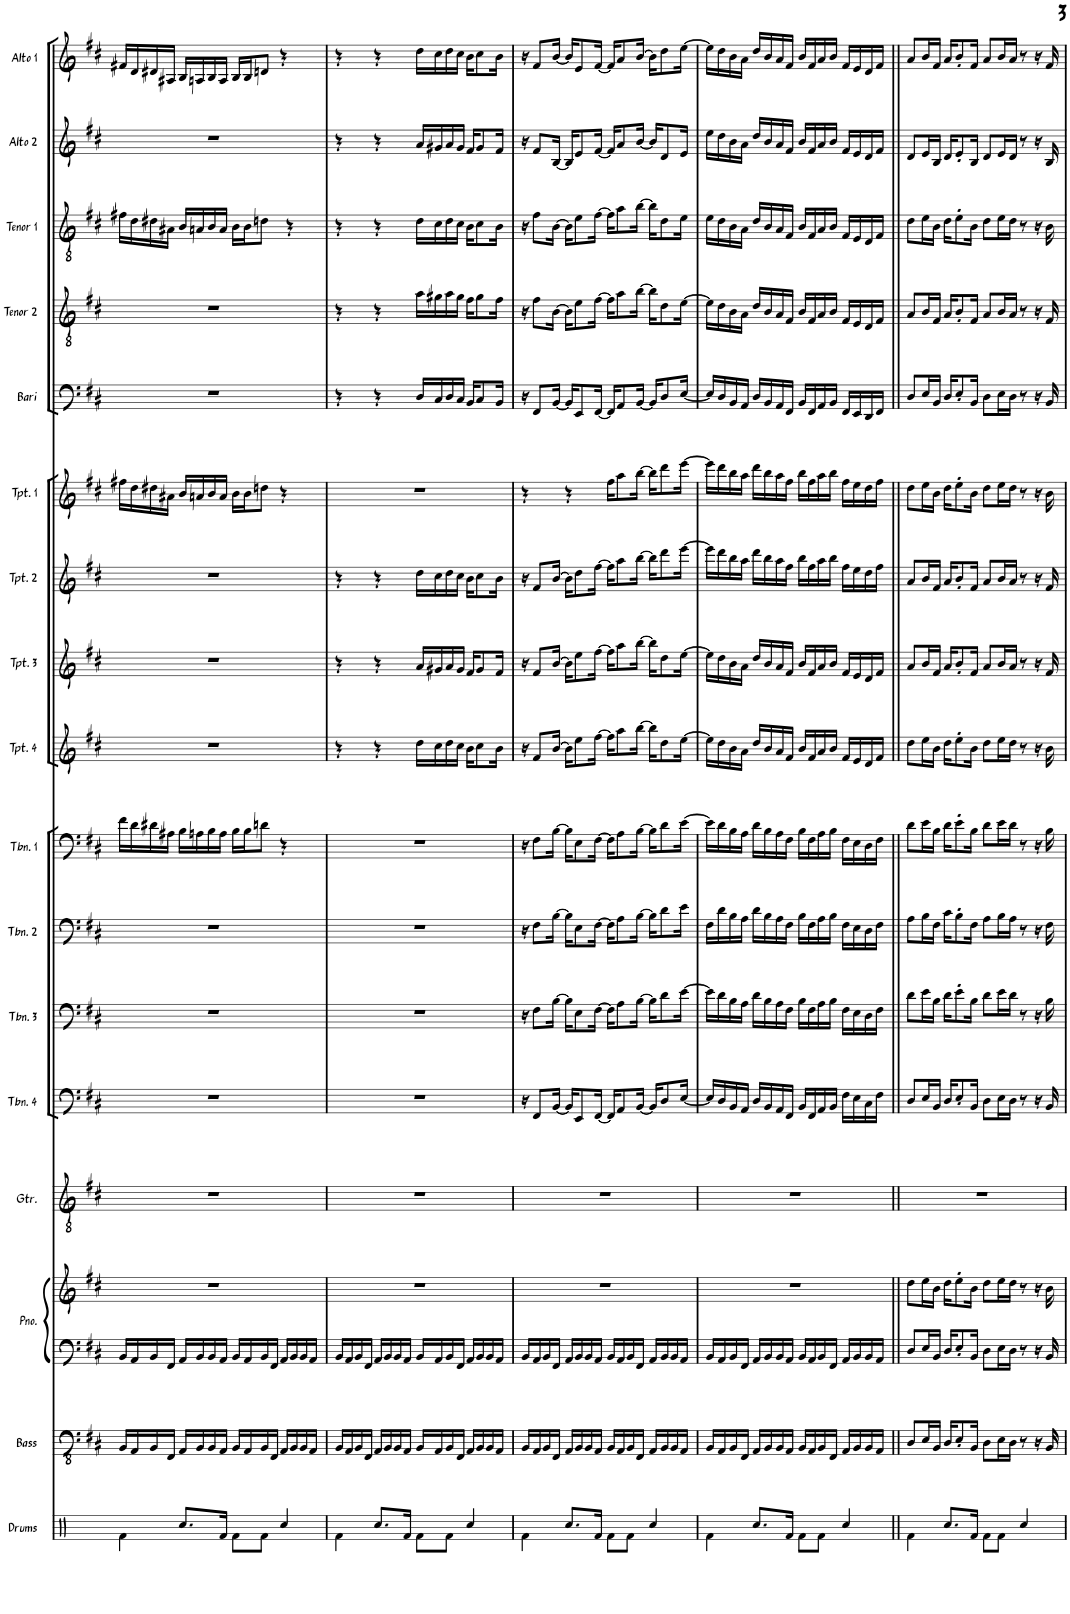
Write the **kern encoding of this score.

**kern	**kern	**kern	**kern	**kern	**kern	**kern	**kern	**kern	**kern	**kern	**kern	**kern	**kern	**kern	**kern	**kern	**kern
*part17	*part16	*part15	*part15	*part14	*part13	*part12	*part11	*part10	*part9	*part8	*part7	*part6	*part5	*part4	*part3	*part2	*part1
*staff18	*staff17	*staff16	*staff15	*staff14	*staff13	*staff12	*staff11	*staff10	*staff9	*staff8	*staff7	*staff6	*staff5	*staff4	*staff3	*staff2	*staff1
*I"Drums	*I"Bass	*I"Piano	*	*I"Guitar	*I"Trombone 4	*I"Trombone 3	*I"Trombone 2	*I"Trombone 1	*I"Trumpet 4	*I"Trumpet 3	*I"Trumpet 2	*I"Trumpet 1	*I"Bari Sax	*I"Tenor Sax 2	*I"Tenor Sax 1	*I"Alto Sax 2	*I"Alto Sax 1
*I'Drums	*I'Bass	*I'Pno.	*	*I'Gtr.	*I'Tbn. 4	*I'Tbn. 3	*I'Tbn. 2	*I'Tbn. 1	*I'Tpt. 4	*I'Tpt. 3	*I'Tpt. 2	*I'Tpt. 1	*I'Bari	*I'Tenor 2	*I'Tenor 1	*I'Alto 2	*I'Alto 1
!!LO:PB:g=z
*clefX	*clefFv4	*clefF4	*clefG2	*clefGv2	*clefF4	*clefF4	*clefF4	*clefF4	*clefG2	*clefG2	*clefG2	*clefG2	*clefF4	*clefGv2	*clefGv2	*clefG2	*clefG2
*	*	*	*	*	*	*	*	*	*ITrd1c2	*ITrd1c2	*ITrd1c2	*ITrd1c2	*ITrd12c21	*ITrd8c14	*ITrd8c14	*ITrd5c9	*ITrd5c9
*k[]	*k[f#c#]	*k[f#c#]	*k[f#c#]	*k[f#c#]	*k[f#c#]	*k[f#c#]	*k[f#c#]	*k[f#c#]	*k[f#c#]	*k[f#c#]	*k[f#c#]	*k[f#c#]	*k[f#c#]	*k[f#c#]	*k[f#c#]	*k[f#c#]	*k[f#c#]
*M4/4	*M4/4	*M4/4	*M4/4	*M4/4	*M4/4	*M4/4	*M4/4	*M4/4	*M4/4	*M4/4	*M4/4	*M4/4	*M4/4	*M4/4	*M4/4	*M4/4	*M4/4
=10	=10	=10	=10	=10	=10	=10	=10	=10	=10	=10	=10	=10	=10	=10	=10	=10	=10
4Rf\	16BBB/LL	16BB/LL	1r	1r	1r	1r	1r	16f#\LL	1r	1r	1r	16ff#X\LL	1r	1r	16f#X\LL	1r	16f#X/LL
.	16AAA/	16AA/	.	.	.	.	.	16d\	.	.	.	16dd\	.	.	16d\	.	16d/
.	16BBB/	16BB/	.	.	.	.	.	16d#X\	.	.	.	16dd#X\	.	.	16d#X\	.	16d#X/
.	16FFF#/JJ	16FF#/JJ	.	.	.	.	.	16A#X\JJ	.	.	.	16a#X\JJ	.	.	16A#X\JJ	.	16A#X/JJ
8.Rcc/L	16AAA/LL	16AA/LL	.	.	.	.	.	16B\LL	.	.	.	16b/LL	.	.	16B/LL	.	16B/LL
.	16BBB/	16BB/	.	.	.	.	.	16An\	.	.	.	16an/	.	.	16An/	.	16An/
.	16BBB/	16BB/	.	.	.	.	.	16B\	.	.	.	16b/	.	.	16B/	.	16B/
16Rf/Jk	16AAA/JJ	16AA/JJ	.	.	.	.	.	16A\JJ	.	.	.	16a/JJ	.	.	16A/JJ	.	16A/JJ
8Rf\L	16BBB/LL	16BB/LL	.	.	.	.	.	16B\LL	.	.	.	16b\LL	.	.	16B\LL	.	16B/LL
.	16AAA/	16AA/	.	.	.	.	.	16B\J	.	.	.	16b\J	.	.	16B\J	.	16B/J
8Rf\J	16BBB/	16BB/	.	.	.	.	.	8dn\J	.	.	.	8ddn\J	.	.	8dn\J	.	8dn/J
.	16FFF#/JJ	16FF#/JJ	.	.	.	.	.	.	.	.	.	.	.	.	.	.	.
4Rcc/	16AAA/LL	16AA/LL	.	.	.	.	.	4r	.	.	.	4r	.	.	4r	.	4r
.	16BBB/	16BB/	.	.	.	.	.	.	.	.	.	.	.	.	.	.	.
.	16BBB/	16BB/	.	.	.	.	.	.	.	.	.	.	.	.	.	.	.
.	16AAA/JJ	16AA/JJ	.	.	.	.	.	.	.	.	.	.	.	.	.	.	.
=11	=11	=11	=11	=11	=11	=11	=11	=11	=11	=11	=11	=11	=11	=11	=11	=11	=11
4Rf\	16BBB/LL	16BB/LL	1r	1r	1r	1r	1r	1r	4r	4r	4r	1r	4r	4r	4r	4r	4r
.	16AAA/	16AA/	.	.	.	.	.	.	.	.	.	.	.	.	.	.	.
.	16BBB/	16BB/	.	.	.	.	.	.	.	.	.	.	.	.	.	.	.
.	16FFF#/JJ	16FF#/JJ	.	.	.	.	.	.	.	.	.	.	.	.	.	.	.
8.Rcc/L	16AAA/LL	16AA/LL	.	.	.	.	.	.	4r	4r	4r	.	4r	4r	4r	4r	4r
.	16BBB/	16BB/	.	.	.	.	.	.	.	.	.	.	.	.	.	.	.
.	16BBB/	16BB/	.	.	.	.	.	.	.	.	.	.	.	.	.	.	.
16Rf/Jk	16AAA/JJ	16AA/JJ	.	.	.	.	.	.	.	.	.	.	.	.	.	.	.
8Rf\L	16BBB/LL	16BB/LL	.	.	.	.	.	.	16dd\LL	16a/LL	16dd\LL	.	16D/LL	16a\LL	16d\LL	16a/LL	16dd\LL
.	16AAA/	16AA/	.	.	.	.	.	.	16cc#\	16g#X/	16cc#\	.	16C#/	16g#X\	16c#\	16g#X/	16cc#\
8Rf\J	16BBB/	16BB/	.	.	.	.	.	.	16dd\	16a/	16dd\	.	16D/	16a\	16d\	16a/	16dd\
.	16FFF#/JJ	16FF#/JJ	.	.	.	.	.	.	16cc#\JJ	16g#/JJ	16cc#\JJ	.	16C#/JJ	16g#\JJ	16c#\JJ	16g#/JJ	16cc#\JJ
4Rcc/	16AAA/LL	16AA/LL	.	.	.	.	.	.	16b\KL	16f#/KL	16b\KL	.	16BB/KL	16f#\KL	16B\KL	16f#/KL	16b\KL
.	16BBB/	16BB/	.	.	.	.	.	.	8cc#\	8g#/	8cc#\	.	8C#/	8g#\	8c#\	8g#/	8cc#\
.	16BBB/	16BB/	.	.	.	.	.	.	.	.	.	.	.	.	.	.	.
.	16AAA/JJ	16AA/JJ	.	.	.	.	.	.	16b\Jk	16f#/Jk	16b\Jk	.	16BB/Jk	16f#\Jk	16B\Jk	16f#/Jk	16b\Jk
=12	=12	=12	=12	=12	=12	=12	=12	=12	=12	=12	=12	=12	=12	=12	=12	=12	=12
4Rf\	16BBB/LL	16BB/LL	1r	1r	16r	16r	16r	16r	16r	16r	16r	4r	16r	16r	16r	16r	16r
.	16AAA/	16AA/	.	.	8FF#/L	8F#\L	8F#\L	8F#\L	8f#/L	8f#/L	8f#/L	.	8FF#/L	8f#\L	8f#\L	8f#/L	8f#/L
.	16BBB/	16BB/	.	.	.	.	.	.	.	.	.	.	.	.	.	.	.
.	16FFF#/JJ	16FF#/JJ	.	.	[16BB/Jk	[16B\Jk	[16B\Jk	[16B\Jk	[16b/Jk	[16b/Jk	[16b/Jk	.	[16BB/Jk	[16B\Jk	[16B\Jk	[16B/Jk	[16b/Jk
8.Rcc/L	16AAA/LL	16AA/LL	.	.	16BB/KL]	16B\KL]	16B\KL]	16B\KL]	16b\KL]	16b\KL]	16b\KL]	4r	16BB/KL]	16B\KL]	16B\KL]	16B/KL]	16b/KL]
.	16BBB/	16BB/	.	.	8EE/	8E\	8E\	8E\	8ee\	8ee\	8dd\	.	8EE/	8e\	8e\	8e/	8e/
.	16BBB/	16BB/	.	.	.	.	.	.	.	.	.	.	.	.	.	.	.
16Rf/Jk	16AAA/JJ	16AA/JJ	.	.	[16FF#/Jk	[16F#\Jk	[16F#\Jk	[16F#\Jk	[16ff#\Jk	[16ff#\Jk	[16ff#\Jk	.	[16FF#/Jk	[16f#\Jk	[16f#\Jk	[16f#/Jk	[16f#/Jk
8Rf\L	16BBB/LL	16BB/LL	.	.	16FF#/KL]	16F#\KL]	16F#\KL]	16F#\KL]	16ff#\KL]	16ff#\KL]	16ff#\KL]	16ff#\KL	16FF#/KL]	16f#\KL]	16f#\KL]	16f#/KL]	16f#/KL]
.	16AAA/	16AA/	.	.	8AA/	8A\	8A\	8A\	8aa\	8aa\	8aa\	8aa\	8AA/	8a\	8a\	8a/	8a/
8Rf\J	16BBB/	16BB/	.	.	.	.	.	.	.	.	.	.	.	.	.	.	.
.	16FFF#/JJ	16FF#/JJ	.	.	[16BB/Jk	[16B\Jk	[16B\Jk	[16B\Jk	[16bb\Jk	[16bb\Jk	[16bb\Jk	[16bb\Jk	[16BB/Jk	[16b\Jk	[16b\Jk	[16b/Jk	[16b/Jk
4Rcc/	16AAA/LL	16AA/LL	.	.	16BB/KL]	16B\KL]	16B\KL]	16B\KL]	16bb\KL]	16bb\KL]	16bb\KL]	16bb\KL]	16BB/KL]	16b\KL]	16b\KL]	16b/KL]	16b\KL]
.	16BBB/	16BB/	.	.	8D/	8d\	8d\	8d\	8dd\	8dd\	8ddd\	8ddd\	8D/	8d\	8d\	8d/	8dd\
.	16BBB/	16BB/	.	.	.	.	.	.	.	.	.	.	.	.	.	.	.
.	16AAA/JJ	16AA/JJ	.	.	[16E/Jk	[16e\Jk	16e\Jk	[16e\Jk	[16ee\Jk	[16ee\Jk	[16eee\Jk	[16eee\Jk	[16E/Jk	[16e\Jk	16e\Jk	16e/Jk	[16ee\Jk
=13	=13	=13	=13	=13	=13	=13	=13	=13	=13	=13	=13	=13	=13	=13	=13	=13	=13
4Rf\	16BBB/LL	16BB/LL	1r	1r	16E/LL]	16e\LL]	16F#\LL	16e\LL]	16ee\LL]	16ee\LL]	16eee\LL]	16eee\LL]	16E/LL]	16e\LL]	16e\LL	16ee\LL	16ee\LL]
.	16AAA/	16AA/	.	.	16D/	16d\	16d\	16d\	16dd\	16dd\	16ddd\	16ddd\	16D/	16d\	16d\	16dd\	16dd\
.	16BBB/	16BB/	.	.	16BB/	16B\	16B\	16B\	16b\	16b\	16bb\	16bb\	16BB/	16B\	16B\	16b\	16b\
.	16FFF#/JJ	16FF#/JJ	.	.	16AA/JJ	16A\JJ	16A\JJ	16A\JJ	16a\JJ	16a\JJ	16aa\JJ	16aa\JJ	16AA/JJ	16A\JJ	16A\JJ	16a\JJ	16a\JJ
8.Rcc/L	16AAA/LL	16AA/LL	.	.	16D/LL	16d\LL	16d\LL	16d\LL	16dd/LL	16dd/LL	16ddd\LL	16ddd\LL	16D/LL	16d/LL	16d/LL	16dd/LL	16dd/LL
.	16BBB/	16BB/	.	.	16BB/	16B\	16B\	16B\	16b/	16b/	16bb\	16bb\	16BB/	16B/	16B/	16b/	16b/
.	16BBB/	16BB/	.	.	16AA/	16A\	16A\	16A\	16a/	16a/	16aa\	16aa\	16AA/	16A/	16A/	16a/	16a/
16Rf/Jk	16AAA/JJ	16AA/JJ	.	.	16FF#/JJ	16F#\JJ	16F#\JJ	16F#\JJ	16f#/JJ	16f#/JJ	16ff#\JJ	16ff#\JJ	16FF#/JJ	16F#/JJ	16F#/JJ	16f#/JJ	16f#/JJ
8Rf\L	16BBB/LL	16BB/LL	.	.	16BB/LL	16B\LL	16B\LL	16B\LL	16b/LL	16b/LL	16bb\LL	16bb\LL	16BB/LL	16B/LL	16B/LL	16b/LL	16b/LL
.	16AAA/	16AA/	.	.	16FF#/	16F#\	16F#\	16F#\	16f#/	16f#/	16ff#\	16ff#\	16FF#/	16F#/	16F#/	16f#/	16f#/
8Rf\J	16BBB/	16BB/	.	.	16AA/	16A\	16A\	16A\	16a/	16a/	16aa\	16aa\	16AA/	16A/	16A/	16a/	16a/
.	16FFF#/JJ	16FF#/JJ	.	.	16BB/JJ	16B\JJ	16B\JJ	16B\JJ	16b/JJ	16b/JJ	16bb\JJ	16bb\JJ	16BB/JJ	16B/JJ	16B/JJ	16b/JJ	16b/JJ
4Rcc/	16AAA/LL	16AA/LL	.	.	16F#\LL	16F#\LL	16F#\LL	16F#\LL	16f#/LL	16f#/LL	16ff#\LL	16ff#\LL	16FF#/LL	16F#/LL	16F#/LL	16f#/LL	16f#/LL
.	16BBB/	16BB/	.	.	16E\	16E\	16E\	16E\	16e/	16e/	16ee\	16ee\	16EE/	16E/	16E/	16e/	16e/
.	16BBB/	16BB/	.	.	16C#\	16D\	16D\	16D\	16d/	16d/	16dd\	16dd\	16DD/	16D/	16D/	16d/	16d/
.	16AAA/JJ	16AA/JJ	.	.	16F#\JJ	16F#\JJ	16F#\JJ	16F#\JJ	16f#/JJ	16f#/JJ	16ff#\JJ	16ff#\JJ	16FF#/JJ	16F#/JJ	16F#/JJ	16f#/JJ	16f#/JJ
=14||	=14||	=14||	=14||	=14||	=14||	=14||	=14||	=14||	=14||	=14||	=14||	=14||	=14||	=14||	=14||	=14||	=14||
4Rf\	8DD/L	8D/L	8dd\L	1r	8D/L	8d\L	8A\L	8d\L	8dd\L	8a/L	8a/L	8dd\L	8D/L	8A/L	8d\L	8d/L	8a/L
.	16EE/L	16E/L	16ee\L	.	16E/L	16e\L	16B\L	16e\L	16ee\L	16b/L	16b/L	16ee\L	16E/L	16B/L	16e\L	16e/L	16b/L
.	16BBB/JJ	16BB/JJ	16b\JJ	.	16BB/JJ	16B\JJ	16F#\JJ	16B\JJ	16b\JJ	16f#/JJ	16f#/JJ	16b\JJ	16BB/JJ	16F#/JJ	16B\JJ	16B/JJ	16f#/JJ
8.Rcc/L	16DD/KL	16D/KL	16dd\KL	.	16D/KL	16d\KL	16c#\KL	16d\KL	16dd\KL	16a/KL	16a/KL	16dd\KL	16D/KL	16A/KL	16d\KL	16d/KL	16a/KL
.	8EE'/	8E'/	8ee'\	.	8E'/	8e'\	8B'\	8e'\	8ee'\	8b'/	8b'/	8ee'\	8E'/	8B'/	8e'\	8e'/	8b'/
16Rf/Jk	16BBB/Jk	16BB/Jk	16b\Jk	.	16BB/Jk	16B\Jk	16F#\Jk	16B\Jk	16b\Jk	16f#/Jk	16f#/Jk	16b\Jk	16BB/Jk	16F#/Jk	16B\Jk	16B/Jk	16f#/Jk
8Rf\L	8DD\L	8D\L	8dd\L	.	8D\L	8d\L	8A\L	8d\L	8dd\L	8a/L	8a/L	8dd\L	8D\L	8A/L	8d\L	8d/L	8a/L
8Rf\J	16EE\L	16E\L	16ee\L	.	16E\L	16e\L	16B\L	16e\L	16ee\L	16b/L	16b/L	16ee\L	16E\L	16B/L	16e\L	16e/L	16b/L
.	16DD\JJ	16D\JJ	16dd\JJ	.	16D\JJ	16d\JJ	16A\JJ	16d\JJ	16dd\JJ	16a/JJ	16a/JJ	16dd\JJ	16D\JJ	16A/JJ	16d\JJ	16d/JJ	16a/JJ
4Rcc/	8r	8r	8r	.	8r	8r	8r	8r	8r	8r	8r	8r	8r	8r	8r	8r	8r
.	16r	16r	16r	.	16r	16r	16r	16r	16r	16r	16r	16r	16r	16r	16r	16r	16r
.	16BBB/	16BB/	16b\	.	16BB/	16B\	16F#\	16B\	16b\	16f#/	16f#/	16b\	16BB/	16F#/	16B\	16B/	16f#/
=	=	=	=	=	=	=	=	=	=	=	=	=	=	=	=	=	=
*-	*-	*-	*-	*-	*-	*-	*-	*-	*-	*-	*-	*-	*-	*-	*-	*-	*-
